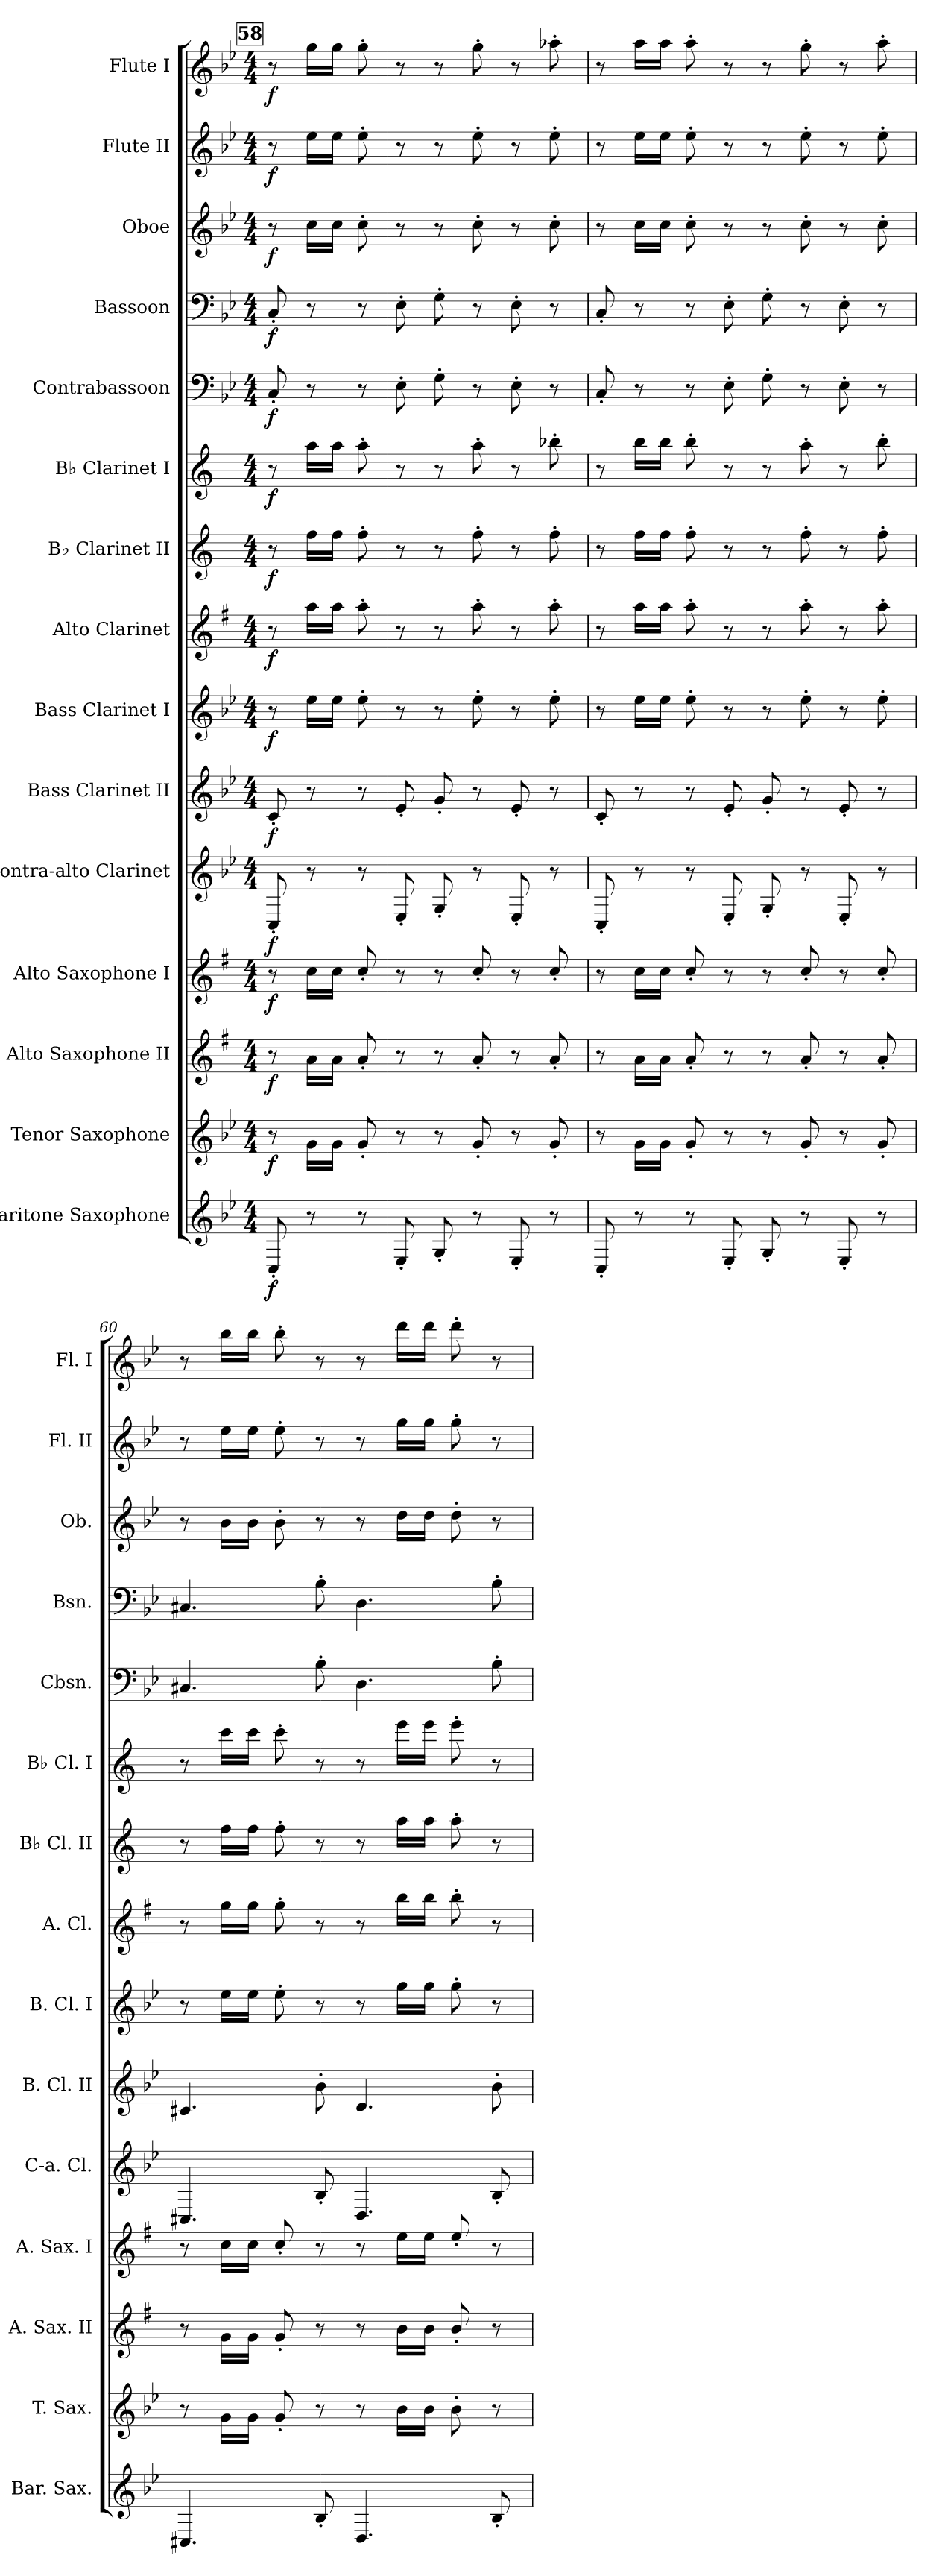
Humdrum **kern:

**kern	**dynam	**kern	**dynam	**kern	**dynam	**kern	**dynam	**kern	**dynam	**kern	**dynam	**kern	**dynam	**kern	**dynam	**kern	**dynam	**kern	**dynam	**kern	**dynam	**kern	**dynam	**kern	**dynam	**kern	**dynam	**kern	**dynam
*part15	*part15	*part14	*part14	*part13	*part13	*part12	*part12	*part11	*part11	*part10	*part10	*part9	*part9	*part8	*part8	*part7	*part7	*part6	*part6	*part5	*part5	*part4	*part4	*part3	*part3	*part2	*part2	*part1	*part1
*staff15	*staff15	*staff14	*staff14	*staff13	*staff13	*staff12	*staff12	*staff11	*staff11	*staff10	*staff10	*staff9	*staff9	*staff8	*staff8	*staff7	*staff7	*staff6	*staff6	*staff5	*staff5	*staff4	*staff4	*staff3	*staff3	*staff2	*staff2	*staff1	*staff1
*I"Baritone Saxophone	*	*I"Tenor Saxophone	*	*I"Alto Saxophone II	*	*I"Alto Saxophone I	*	*I"Contra-alto Clarinet	*	*I"Bass Clarinet II	*	*I"Bass Clarinet I	*	*I"Alto Clarinet	*	*I"B♭ Clarinet II	*	*I"B♭ Clarinet I	*	*I"Contrabassoon	*	*I"Bassoon	*	*I"Oboe	*	*I"Flute II	*	*I"Flute I	*
*I'Bar. Sax.	*	*I'T. Sax.	*	*I'A. Sax. II	*	*I'A. Sax. I	*	*I'C-a. Cl.	*	*I'B. Cl. II	*	*I'B. Cl. I	*	*I'A. Cl.	*	*I'B♭ Cl. II	*	*I'B♭ Cl. I	*	*I'Cbsn.	*	*I'Bsn.	*	*I'Ob.	*	*I'Fl. II	*	*I'Fl. I	*
*clefG2	*	*clefG2	*	*clefG2	*	*clefG2	*	*clefG2	*	*clefG2	*	*clefG2	*	*clefG2	*	*clefG2	*	*clefG2	*	*clefF4	*	*clefF4	*	*clefG2	*	*clefG2	*	*clefG2	*
*ITrd12c21	*	*ITrd8c14	*	*ITrd5c9	*	*ITrd5c9	*	*ITrd12c21	*	*ITrd8c14	*	*ITrd8c14	*	*ITrd5c9	*	*ITrd1c2	*	*ITrd1c2	*	*ITrd7c12	*	*	*	*	*	*	*	*	*
*k[b-e-]	*	*k[b-e-]	*	*k[b-e-]	*	*k[b-e-]	*	*k[b-e-]	*	*k[b-e-]	*	*k[b-e-]	*	*k[b-e-]	*	*k[b-e-]	*	*k[b-e-]	*	*k[b-e-]	*	*k[b-e-]	*	*k[b-e-]	*	*k[b-e-]	*	*k[b-e-]	*
*M4/4	*	*M4/4	*	*M4/4	*	*M4/4	*	*M4/4	*	*M4/4	*	*M4/4	*	*M4/4	*	*M4/4	*	*M4/4	*	*M4/4	*	*M4/4	*	*M4/4	*	*M4/4	*	*M4/4	*
*MM100	*	*MM100	*	*MM100	*	*MM100	*	*MM100	*	*MM100	*	*MM100	*	*MM100	*	*MM100	*	*MM100	*	*MM100	*	*MM100	*	*MM100	*	*MM100	*	*MM100	*
!!LO:REH:place=s1:a:B:fs=14:t=58
=58	=58	=58	=58	=58	=58	=58	=58	=58	=58	=58	=58	=58	=58	=58	=58	=58	=58	=58	=58	=58	=58	=58	=58	=58	=58	=58	=58	=58	=58
!	!LO:DY:b	!	!LO:DY:b	!	!LO:DY:b	!	!LO:DY:b	!	!LO:DY:b	!	!LO:DY:b	!	!LO:DY:b	!	!LO:DY:b	!	!LO:DY:b	!	!LO:DY:b	!	!LO:DY:b	!	!LO:DY:b	!	!LO:DY:b	!	!LO:DY:b	!	!LO:DY:b
8CC'/	f	8r	f	8r	f	8r	f	8CC'/	f	8C'/	f	8r	f	8r	f	8r	f	8r	f	8CC'/	f	8C'/	f	8r	f	8r	f	8r	f
8r	.	16G\LL	.	16c\LL	.	16e-\LL	.	8r	.	8r	.	16e-\LL	.	16cc\LL	.	16ee-\LL	.	16gg\LL	.	8r	.	8r	.	16cc\LL	.	16ee-\LL	.	16gg\LL	.
.	.	16G\JJ	.	16c\JJ	.	16e-\JJ	.	.	.	.	.	16e-\JJ	.	16cc\JJ	.	16ee-\JJ	.	16gg\JJ	.	.	.	.	.	16cc\JJ	.	16ee-\JJ	.	16gg\JJ	.
8r	.	8G'/	.	8c'/	.	8e-'/	.	8r	.	8r	.	8e-'\	.	8cc'\	.	8ee-'\	.	8gg'\	.	8r	.	8r	.	8cc'\	.	8ee-'\	.	8gg'\	.
8EE-'/	.	8r	.	8r	.	8r	.	8EE-'/	.	8E-'/	.	8r	.	8r	.	8r	.	8r	.	8EE-'\	.	8E-'\	.	8r	.	8r	.	8r	.
8GG'/	.	8r	.	8r	.	8r	.	8GG'/	.	8G'/	.	8r	.	8r	.	8r	.	8r	.	8GG'\	.	8G'\	.	8r	.	8r	.	8r	.
8r	.	8G'/	.	8c'/	.	8e-'/	.	8r	.	8r	.	8e-'\	.	8cc'\	.	8ee-'\	.	8gg'\	.	8r	.	8r	.	8cc'\	.	8ee-'\	.	8gg'\	.
8EE-'/	.	8r	.	8r	.	8r	.	8EE-'/	.	8E-'/	.	8r	.	8r	.	8r	.	8r	.	8EE-'\	.	8E-'\	.	8r	.	8r	.	8r	.
8r	.	8G'/	.	8c'/	.	8e-'/	.	8r	.	8r	.	8e-'\	.	8cc'\	.	8ee-'\	.	8aa-X'\	.	8r	.	8r	.	8cc'\	.	8ee-'\	.	8aa-X'\	.
=59	=59	=59	=59	=59	=59	=59	=59	=59	=59	=59	=59	=59	=59	=59	=59	=59	=59	=59	=59	=59	=59	=59	=59	=59	=59	=59	=59	=59	=59
8CC'/	.	8r	.	8r	.	8r	.	8CC'/	.	8C'/	.	8r	.	8r	.	8r	.	8r	.	8CC'/	.	8C'/	.	8r	.	8r	.	8r	.
8r	.	16G\LL	.	16c\LL	.	16e-\LL	.	8r	.	8r	.	16e-\LL	.	16cc\LL	.	16ee-\LL	.	16aa\LL	.	8r	.	8r	.	16cc\LL	.	16ee-\LL	.	16aa\LL	.
.	.	16G\JJ	.	16c\JJ	.	16e-\JJ	.	.	.	.	.	16e-\JJ	.	16cc\JJ	.	16ee-\JJ	.	16aa\JJ	.	.	.	.	.	16cc\JJ	.	16ee-\JJ	.	16aa\JJ	.
8r	.	8G'/	.	8c'/	.	8e-'/	.	8r	.	8r	.	8e-'\	.	8cc'\	.	8ee-'\	.	8aa'\	.	8r	.	8r	.	8cc'\	.	8ee-'\	.	8aa'\	.
8EE-'/	.	8r	.	8r	.	8r	.	8EE-'/	.	8E-'/	.	8r	.	8r	.	8r	.	8r	.	8EE-'\	.	8E-'\	.	8r	.	8r	.	8r	.
8GG'/	.	8r	.	8r	.	8r	.	8GG'/	.	8G'/	.	8r	.	8r	.	8r	.	8r	.	8GG'\	.	8G'\	.	8r	.	8r	.	8r	.
8r	.	8G'/	.	8c'/	.	8e-'/	.	8r	.	8r	.	8e-'\	.	8cc'\	.	8ee-'\	.	8gg'\	.	8r	.	8r	.	8cc'\	.	8ee-'\	.	8gg'\	.
8EE-'/	.	8r	.	8r	.	8r	.	8EE-'/	.	8E-'/	.	8r	.	8r	.	8r	.	8r	.	8EE-'\	.	8E-'\	.	8r	.	8r	.	8r	.
8r	.	8G'/	.	8c'/	.	8e-'/	.	8r	.	8r	.	8e-'\	.	8cc'\	.	8ee-'\	.	8aa'\	.	8r	.	8r	.	8cc'\	.	8ee-'\	.	8aa'\	.
=60	=60	=60	=60	=60	=60	=60	=60	=60	=60	=60	=60	=60	=60	=60	=60	=60	=60	=60	=60	=60	=60	=60	=60	=60	=60	=60	=60	=60	=60
4.CC#X/	.	8r	.	8r	.	8r	.	4.CC#X/	.	4.C#X/	.	8r	.	8r	.	8r	.	8r	.	4.CC#X/	.	4.C#X/	.	8r	.	8r	.	8r	.
.	.	16G\LL	.	16B-\LL	.	16e-\LL	.	.	.	.	.	16e-\LL	.	16b-\LL	.	16ee-\LL	.	16bb-\LL	.	.	.	.	.	16b-\LL	.	16ee-\LL	.	16bb-\LL	.
.	.	16G\JJ	.	16B-\JJ	.	16e-\JJ	.	.	.	.	.	16e-\JJ	.	16b-\JJ	.	16ee-\JJ	.	16bb-\JJ	.	.	.	.	.	16b-\JJ	.	16ee-\JJ	.	16bb-\JJ	.
.	.	8G'/	.	8B-'/	.	8e-'/	.	.	.	.	.	8e-'\	.	8b-'\	.	8ee-'\	.	8bb-'\	.	.	.	.	.	8b-'\	.	8ee-'\	.	8bb-'\	.
8BB-'/	.	8r	.	8r	.	8r	.	8BB-'/	.	8B-'\	.	8r	.	8r	.	8r	.	8r	.	8BB-'\	.	8B-'\	.	8r	.	8r	.	8r	.
4.DD/	.	8r	.	8r	.	8r	.	4.DD/	.	4.D/	.	8r	.	8r	.	8r	.	8r	.	4.DD\	.	4.D\	.	8r	.	8r	.	8r	.
.	.	16B-\LL	.	16d\LL	.	16g\LL	.	.	.	.	.	16g\LL	.	16dd\LL	.	16gg\LL	.	16ddd\LL	.	.	.	.	.	16dd\LL	.	16gg\LL	.	16ddd\LL	.
.	.	16B-\JJ	.	16d\JJ	.	16g\JJ	.	.	.	.	.	16g\JJ	.	16dd\JJ	.	16gg\JJ	.	16ddd\JJ	.	.	.	.	.	16dd\JJ	.	16gg\JJ	.	16ddd\JJ	.
.	.	8B-'\	.	8d'/	.	8g'/	.	.	.	.	.	8g'\	.	8dd'\	.	8gg'\	.	8ddd'\	.	.	.	.	.	8dd'\	.	8gg'\	.	8ddd'\	.
8BB-'/	.	8r	.	8r	.	8r	.	8BB-'/	.	8B-'\	.	8r	.	8r	.	8r	.	8r	.	8BB-'\	.	8B-'\	.	8r	.	8r	.	8r	.
=	=	=	=	=	=	=	=	=	=	=	=	=	=	=	=	=	=	=	=	=	=	=	=	=	=	=	=	=	=
*-	*-	*-	*-	*-	*-	*-	*-	*-	*-	*-	*-	*-	*-	*-	*-	*-	*-	*-	*-	*-	*-	*-	*-	*-	*-	*-	*-	*-	*-
